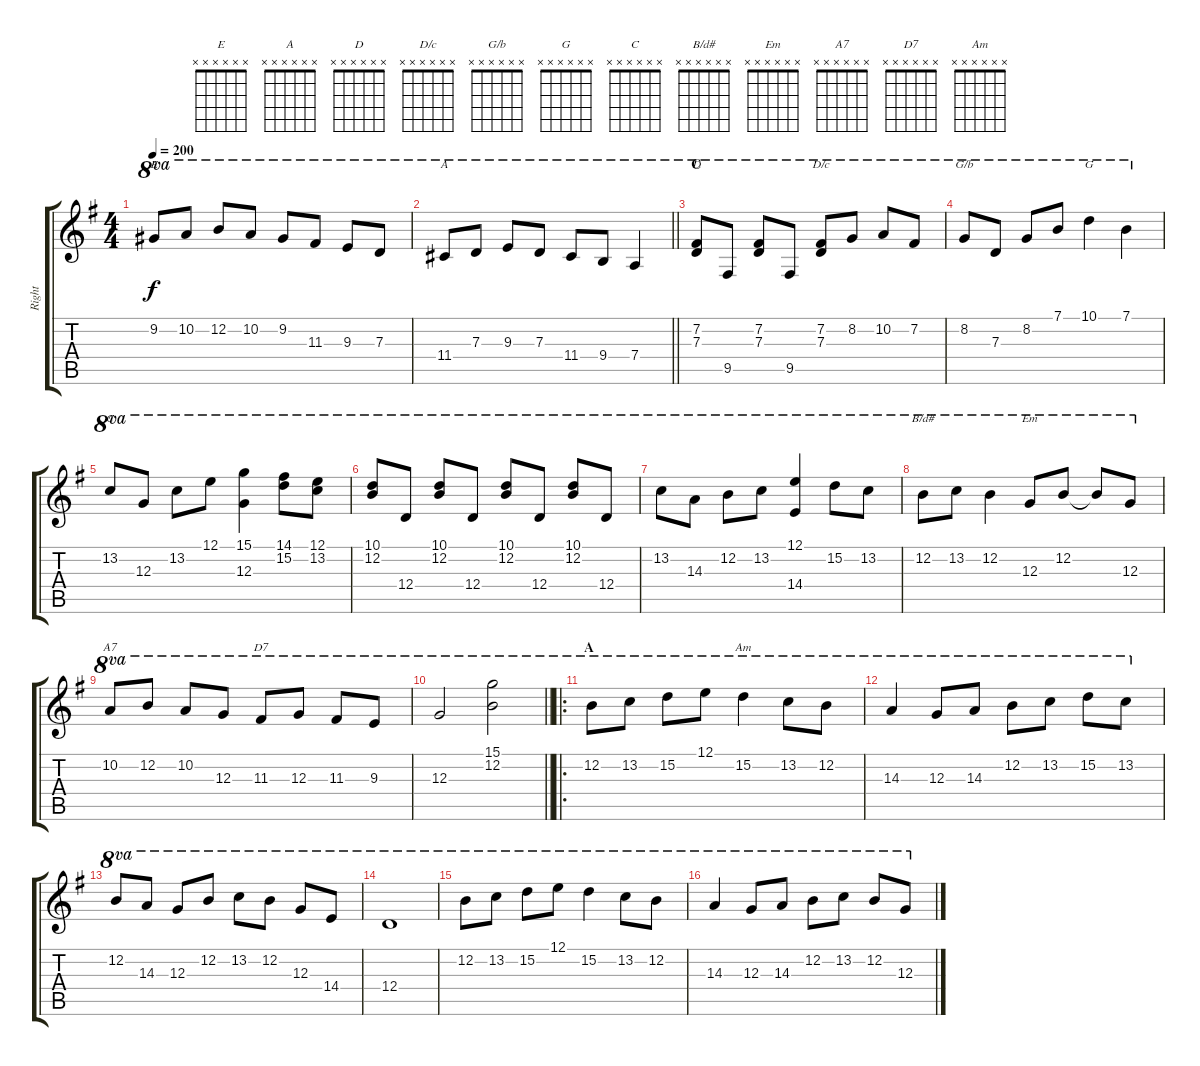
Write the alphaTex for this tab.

\track ("Right" "Right") {instrument acousticgrandpiano}
\staff {score tabs}
\tuning (E5 B4 G4 D4 A3 E3) {hide}
\chord ("E" x x x x x x)
\chord ("A" x x x x x x)
\chord ("D" x x x x x x)
\chord ("D/c" x x x x x x)
\chord ("G/b" x x x x x x)
\chord ("G" x x x x x x)
\chord ("C" x x x x x x)
\chord ("B/d#" x x x x x x)
\chord ("Em" x x x x x x)
\chord ("A7" x x x x x x)
\chord ("D7" x x x x x x)
\chord ("Am" x x x x x x)
\ts (4 4)
\tempo 200
\clef g2
\ks g
9.2.8{ch "E" ot 8va dy f} 10.2.8{ot 8va} 12.2.8{ot 8va} 10.2.8{ot 8va} 9.2.8{ot 8va} 11.3.8{ot 8va} 9.3.8{ot 8va} 7.3.8{ot 8va} |
\barLineRight lightlight
11.4.8{ch "A" ot 8va} 7.3.8{ot 8va} 9.3.8{ot 8va} 7.3.8{ot 8va} 11.4.8{ot 8va} 9.4.8{ot 8va} 7.4.4{ot 8va} |
\section ("" "C")
(7.2 7.3).8{ch "D" ot 8va} 9.5.8{ot 8va} (7.2 7.3).8{ot 8va} 9.5.8{ot 8va} (7.2 7.3).8{ch "D/c" ot 8va} 8.2.8{ot 8va} 10.2.8{ot 8va} 7.2.8{ot 8va} |
8.2.8{ch "G/b" ot 8va} 7.3.8{ot 8va} 8.2.8{ot 8va} 7.1.8{ot 8va} 10.1.4{ch "G" ot 8va} 7.1.4{ot 8va} |
13.2.8{ch "C" ot 8va} 12.3.8{ot 8va} 13.2.8{ot 8va} 12.1.8{ot 8va} (15.1 12.3).4{ot 8va} (14.1 15.2).8{ot 8va} (12.1 13.2).8{ot 8va} |
(10.1 12.2).8{ot 8va} 12.4.8{ot 8va} (10.1 12.2).8{ot 8va} 12.4.8{ot 8va} (10.1 12.2).8{ot 8va} 12.4.8{ot 8va} (10.1 12.2).8{ot 8va} 12.4.8{ot 8va} |
13.2.8{ot 8va} 14.3.8{ot 8va} 12.2.8{ot 8va} 13.2.8{ot 8va} (12.1 14.4).4{ot 8va} 15.2.8{ot 8va} 13.2.8{ot 8va} |
12.2.8{ch "B/d#" ot 8va} 13.2.8{ot 8va} 12.2.4{ot 8va} 12.3.8{ch "Em" ot 8va} 12.2.8{ot 8va} 12.2{t}.8{ot 8va} 12.3.8{ot 8va} |
10.2.8{ch "A7" ot 8va} 12.2.8{ot 8va} 10.2.8{ot 8va} 12.3.8{ot 8va} 11.3.8{ch "D7" ot 8va} 12.3.8{ot 8va} 11.3.8{ot 8va} 9.3.8{ot 8va} |
\barLineRight lightlight
12.3.2{ot 8va} (15.1 12.2).2{ot 8va} |
\ro
\section ("" "A")
12.2.8{ot 8va} 13.2.8{ot 8va} 15.2.8{ot 8va} 12.1.8{ot 8va} 15.2.4{ch "Am" ot 8va} 13.2.8{ot 8va} 12.2.8{ot 8va} |
14.3.4{ot 8va} 12.3.8{ot 8va} 14.3.8{ot 8va} 12.2.8{ot 8va} 13.2.8{ot 8va} 15.2.8{ot 8va} 13.2.8{ot 8va} |
12.2.8{ot 8va} 14.3.8{ot 8va} 12.3.8{ot 8va} 12.2.8{ot 8va} 13.2.8{ot 8va} 12.2.8{ot 8va} 12.3.8{ot 8va} 14.4.8{ot 8va} |
12.4.1{ot 8va} |
12.2.8{ot 8va} 13.2.8{ot 8va} 15.2.8{ot 8va} 12.1.8{ot 8va} 15.2.4{ot 8va} 13.2.8{ot 8va} 12.2.8{ot 8va} |
14.3.4{ot 8va} 12.3.8{ot 8va} 14.3.8{ot 8va} 12.2.8{ot 8va} 13.2.8{ot 8va} 12.2.8{ot 8va} 12.3.8{ot 8va}
